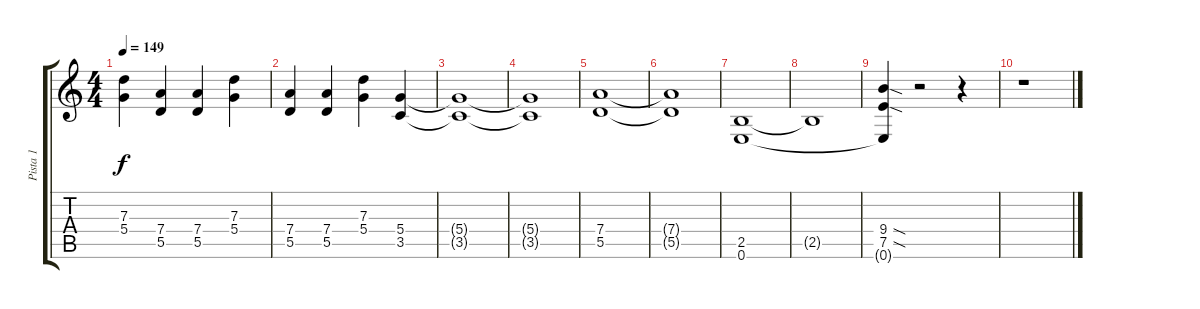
\track ("Pista 1" "Pista 1") {instrument distortionguitar}
\staff {score tabs}
\tuning (E4 B3 G3 D3 A2 E2) {hide}
\ts (4 4)
\tempo 149
\clef g2
\ks c
(7.3 5.4).4{dy f} (7.4 5.5).4 (7.4 5.5).4 (7.3 5.4).4 |
(7.4 5.5).4 (7.4 5.5).4 (7.3 5.4).4 (5.4 3.5).4 |
(5.4{t} 3.5{t}).1 |
(5.4{t} 3.5{t}).1 |
(7.4 5.5).1 |
(7.4{t} 5.5{t}).1 |
(2.5 0.6).1 |
2.5{t}.1 |
(9.4{sod} 7.5{sod} 0.6{t}).4 r.2 r.4 |
r.1
